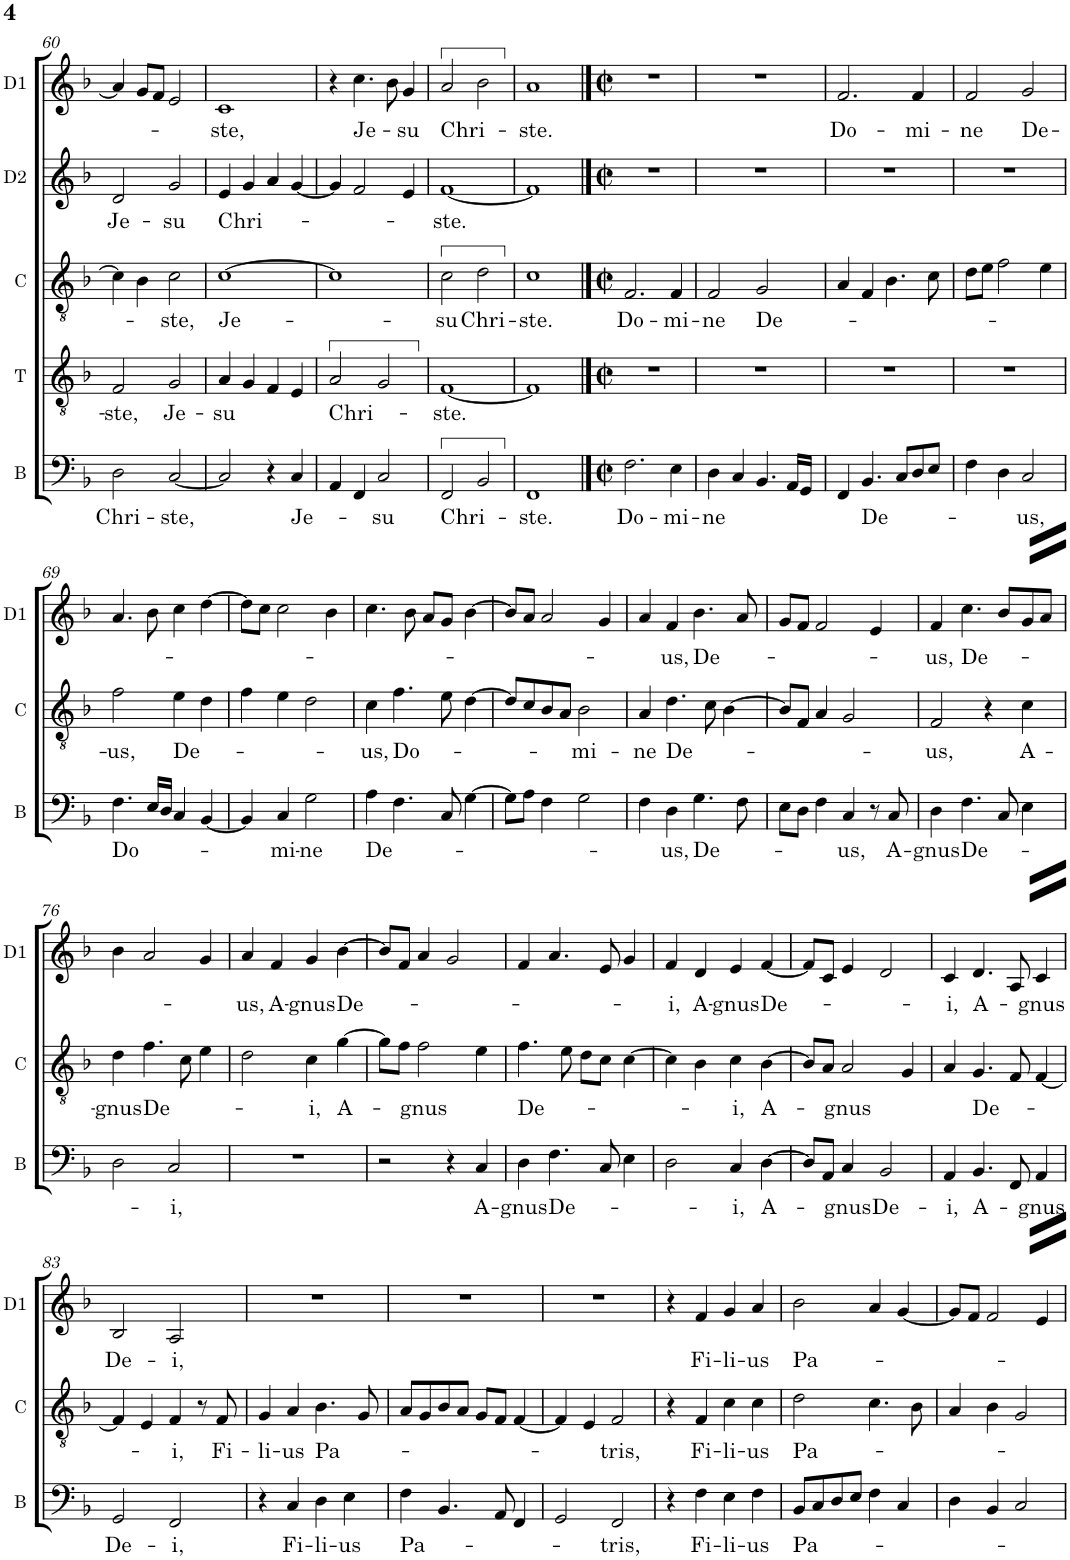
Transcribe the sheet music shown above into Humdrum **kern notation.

**kern	**text	**kern	**text	**kern	**text	**kern	**text	**kern	**text
*part5	*part5	*part4	*part4	*part3	*part3	*part2	*part2	*part1	*part1
*staff5	*staff5	*staff4	*staff4	*staff3	*staff3	*staff2	*staff2	*staff1	*staff1
*I"B	*	*I"T	*	*I"Contra	*	*I"D2	*	*I"D1	*
*I'B	*	*I'T	*	*I'C	*	*I'D2	*	*I'D1	*
!!LO:PB:g=z
*clefF4	*	*clefGv2	*	*clefGv2	*	*clefG2	*	*clefG2	*
*k[b-]	*	*k[b-]	*	*k[b-]	*	*k[b-]	*	*k[b-]	*
*M4/4	*	*M4/4	*	*M4/4	*	*M4/4	*	*M4/4	*
*met(c)	*	*met(c)	*	*met(c)	*	*met(c)	*	*met(c)	*
=60	=60	=60	=60	=60	=60	=60	=60	=60	=60
!	!LO:LY:b	!	!LO:LY:b	!	!	!	!LO:LY:b	!	!
2D\	Chri-	2F/	ste,	4c\]	.	2d/	Je-	4a/]	.
.	.	.	.	4B-\	.	.	.	8g/L	.
.	.	.	.	.	.	.	.	8f/J	.
!	!LO:LY:b	!	!LO:LY:b	!	!LO:LY:b	!	!LO:LY:b	!	!
[2C/	-ste,	2G/	Je-	2c\	ste,	2g/	-su	2e/	.
=61	=61	=61	=61	=61	=61	=61	=61	=61	=61
!	!	!	!LO:LY:b	!	!LO:LY:b	!	!LO:LY:b	!	!LO:LY:b
2C/]	.	4A/	-su	[1c	Je-	4e/	Chri-	1c	-ste,
.	.	4G/	.	.	.	4g/	.	.	.
4r	.	4F/	.	.	.	4a/	.	.	.
!	!LO:LY:b	!	!	!	!	!	!	!	!
4C/	Je-	4E/	.	.	.	[4g/	.	.	.
=62	=62	=62	=62	=62	=62	=62	=62	=62	=62
!	!	!	!LO:LY:b	!	!	!	!	!	!
4AA/	.	2A/	Chri-	1c]	.	4g/]	.	4r	.
!	!	!	!	!	!	!	!	!	!LO:LY:b
4FF/	.	.	.	.	.	2f/	.	4.cc\	Je-
!	!LO:LY:b	!	!	!	!	!	!	!	!
2C/	-su	2G/	.	.	.	.	.	.	.
.	.	.	.	.	.	.	.	8b-\	.
!	!	!	!	!	!	!	!	!	!LO:LY:b
.	.	.	.	.	.	4e/	.	4g/	-su
=63	=63	=63	=63	=63	=63	=63	=63	=63	=63
!	!LO:LY:b	!	!LO:LY:b	!	!LO:LY:b	!	!LO:LY:b	!	!LO:LY:b
2FF/	Chri-	[1F	-ste.	2c\	-su	[1f	-ste.	2a/	Chri-
!	!	!	!	!	!LO:LY:b	!	!	!	!
2BB-/	.	.	.	2d\	Chri-	.	.	2b-\	.
=64	=64	=64	=64	=64	=64	=64	=64	=64	=64
!	!LO:LY:b	!	!	!	!LO:LY:b	!	!	!	!LO:LY:b
1FF	-ste.	1F]	.	1c	-ste.	1f]	.	1a	-ste.
==65	==65	==65	==65	==65	==65	==65	==65	==65	==65
*M2/2	*	*M2/2	*	*M2/2	*	*M2/2	*	*M2/2	*
*met(c|)	*	*met(c|)	*	*met(c|)	*	*met(c|)	*	*met(c|)	*
!	!LO:LY:b	!	!	!	!LO:LY:b	!	!	!	!
2.F\	Do-	1r	.	2.F/	Do-	1r	.	1r	.
!	!LO:LY:b	!	!	!	!LO:LY:b	!	!	!	!
4E\	-mi-	.	.	4F/	-mi-	.	.	.	.
=66	=66	=66	=66	=66	=66	=66	=66	=66	=66
!	!LO:LY:b	!	!	!	!LO:LY:b	!	!	!	!
4D\	-ne	1r	.	2F/	-ne	1r	.	1r	.
4C/	.	.	.	.	.	.	.	.	.
!	!	!	!	!	!LO:LY:b	!	!	!	!
4.BB-/	.	.	.	2G/	De-	.	.	.	.
16AA/LL	.	.	.	.	.	.	.	.	.
16GG/JJ	.	.	.	.	.	.	.	.	.
=67	=67	=67	=67	=67	=67	=67	=67	=67	=67
!	!	!	!	!	!	!	!	!	!LO:LY:b
4FF/	.	1r	.	4A/	.	1r	.	2.f/	Do-
!	!LO:LY:b	!	!	!	!	!	!	!	!
4.BB-/	De-	.	.	4F/	.	.	.	.	.
.	.	.	.	4.B-\	.	.	.	.	.
8C/L	.	.	.	.	.	.	.	.	.
!	!	!	!	!	!	!	!	!	!LO:LY:b
8D/	.	.	.	.	.	.	.	4f/	-mi-
8E/J	.	.	.	8c\	.	.	.	.	.
=68	=68	=68	=68	=68	=68	=68	=68	=68	=68
!	!	!	!	!	!	!	!	!	!LO:LY:b
4F\	.	1r	.	8d\L	.	1r	.	2f/	-ne
.	.	.	.	8e\J	.	.	.	.	.
4D\	.	.	.	2f\	.	.	.	.	.
!	!LO:LY:b	!	!	!	!	!	!	!	!LO:LY:b
2C/	-us,	.	.	.	.	.	.	2g/	De-
.	.	.	.	4e\	.	.	.	.	.
!!LO:LB:g=z
=69	=69	=69	=69	=69	=69	=69	=69	=69	=69
!	!LO:LY:b	!	!	!	!LO:LY:b	!	!	!	!
4.F\	Do-	1r	.	2f\	-us,	1r	.	4.a/	.
16E/LL	.	.	.	.	.	.	.	8b-\	.
16D/JJ	.	.	.	.	.	.	.	.	.
!	!	!	!	!	!LO:LY:b	!	!	!	!
4C/	.	.	.	4e\	De-	.	.	4cc\	.
[4BB-/	.	.	.	4d\	.	.	.	[4dd\	.
=70	=70	=70	=70	=70	=70	=70	=70	=70	=70
4BB-/]	.	1r	.	4f\	.	1r	.	8dd\L]	.
.	.	.	.	.	.	.	.	8cc\J	.
!	!LO:LY:b	!	!	!	!	!	!	!	!
4C/	-mi-	.	.	4e\	.	.	.	2cc\	.
!	!LO:LY:b	!	!	!	!	!	!	!	!
2G\	-ne	.	.	2d\	.	.	.	.	.
.	.	.	.	.	.	.	.	4b-\	.
=71	=71	=71	=71	=71	=71	=71	=71	=71	=71
!	!LO:LY:b	!	!	!	!LO:LY:b	!	!	!	!
4A\	De-	1r	.	4c\	-us,	1r	.	4.cc\	.
!	!	!	!	!	!LO:LY:b	!	!	!	!
4.F\	.	.	.	4.f\	Do-	.	.	.	.
.	.	.	.	.	.	.	.	8b-\	.
.	.	.	.	.	.	.	.	8a/L	.
8C/	.	.	.	8e\	.	.	.	8g/J	.
[4G\	.	.	.	[4d\	.	.	.	[4b-\	.
=72	=72	=72	=72	=72	=72	=72	=72	=72	=72
8G\L]	.	1r	.	8d/L]	.	1r	.	8b-/L]	.
8A\J	.	.	.	8c/	.	.	.	8a/J	.
4F\	.	.	.	8B-/	.	.	.	2a/	.
.	.	.	.	8A/J	.	.	.	.	.
!	!	!	!	!	!LO:LY:b	!	!	!	!
2G\	.	.	.	2B-\	-mi-	.	.	.	.
.	.	.	.	.	.	.	.	4g/	.
=73	=73	=73	=73	=73	=73	=73	=73	=73	=73
!	!	!	!	!	!LO:LY:b	!	!	!	!
4F\	.	1r	.	4A/	-ne	1r	.	4a/	.
!	!LO:LY:b	!	!	!	!LO:LY:b	!	!	!	!LO:LY:b
4D\	-us,	.	.	4.d\	De-	.	.	4f/	-us,
!	!LO:LY:b	!	!	!	!	!	!	!	!LO:LY:b
4.G\	De-	.	.	.	.	.	.	4.b-\	De-
.	.	.	.	8c\	.	.	.	.	.
.	.	.	.	[4B-\	.	.	.	.	.
8F\	.	.	.	.	.	.	.	8a/	.
=74	=74	=74	=74	=74	=74	=74	=74	=74	=74
8E\L	.	1r	.	8B-/L]	.	1r	.	8g/L	.
8D\J	.	.	.	8F/J	.	.	.	8f/J	.
4F\	.	.	.	4A/	.	.	.	2f/	.
!	!LO:LY:b	!	!	!	!	!	!	!	!
4C/	-us,	.	.	2G/	.	.	.	.	.
8r	.	.	.	.	.	.	.	4e/	.
!	!LO:LY:b	!	!	!	!	!	!	!	!
8C/	A-	.	.	.	.	.	.	.	.
=75	=75	=75	=75	=75	=75	=75	=75	=75	=75
!	!LO:LY:b	!	!	!	!LO:LY:b	!	!	!	!LO:LY:b
4D\	-gnus	1r	.	2F/	-us,	1r	.	4f/	-us,
!	!LO:LY:b	!	!	!	!	!	!	!	!LO:LY:b
4.F\	De-	.	.	.	.	.	.	4.cc\	De-
.	.	.	.	4r	.	.	.	.	.
8C/	.	.	.	.	.	.	.	8b-/L	.
!	!	!	!	!	!LO:LY:b	!	!	!	!
4E\	.	.	.	4c\	A-	.	.	8g/	.
.	.	.	.	.	.	.	.	8a/J	.
!!LO:LB:g=z
=76	=76	=76	=76	=76	=76	=76	=76	=76	=76
!	!	!	!	!	!LO:LY:b	!	!	!	!
2D\	.	1r	.	4d\	-gnus	1r	.	4b-\	.
!	!	!	!	!	!LO:LY:b	!	!	!	!
.	.	.	.	4.f\	De-	.	.	2a/	.
!	!LO:LY:b	!	!	!	!	!	!	!	!
2C/	-i,	.	.	.	.	.	.	.	.
.	.	.	.	8c\	.	.	.	.	.
.	.	.	.	4e\	.	.	.	4g/	.
=77	=77	=77	=77	=77	=77	=77	=77	=77	=77
!	!	!	!	!	!	!	!	!	!LO:LY:b
1r	.	1r	.	2d\	.	1r	.	4a/	-us,
!	!	!	!	!	!	!	!	!	!LO:LY:b
.	.	.	.	.	.	.	.	4f/	A-
!	!	!	!	!	!LO:LY:b	!	!	!	!LO:LY:b
.	.	.	.	4c\	-i,	.	.	4g/	-gnus
!	!	!	!	!	!LO:LY:b	!	!	!	!LO:LY:b
.	.	.	.	[4g\	A-	.	.	[4b-\	De-
=78	=78	=78	=78	=78	=78	=78	=78	=78	=78
2r	.	1r	.	8g\L]	.	1r	.	8b-/L]	.
.	.	.	.	8f\J	.	.	.	8f/J	.
!	!	!	!	!	!LO:LY:b	!	!	!	!
.	.	.	.	2f\	-gnus	.	.	4a/	.
4r	.	.	.	.	.	.	.	2g/	.
!	!LO:LY:b	!	!	!	!	!	!	!	!
4C/	A-	.	.	4e\	.	.	.	.	.
=79	=79	=79	=79	=79	=79	=79	=79	=79	=79
!	!LO:LY:b	!	!	!	!LO:LY:b	!	!	!	!
4D\	-gnus	1r	.	4.f\	De-	1r	.	4f/	.
!	!LO:LY:b	!	!	!	!	!	!	!	!
4.F\	De-	.	.	.	.	.	.	4.a/	.
.	.	.	.	8e\	.	.	.	.	.
.	.	.	.	8d\L	.	.	.	.	.
8C/	.	.	.	8c\J	.	.	.	8e/	.
4E\	.	.	.	[4c\	.	.	.	4g/	.
=80	=80	=80	=80	=80	=80	=80	=80	=80	=80
!	!	!	!	!	!	!	!	!	!LO:LY:b
2D\	.	1r	.	4c\]	.	1r	.	4f/	-i,
!	!	!	!	!	!	!	!	!	!LO:LY:b
.	.	.	.	4B-\	.	.	.	4d/	A-
!	!LO:LY:b	!	!	!	!LO:LY:b	!	!	!	!LO:LY:b
4C/	-i,	.	.	4c\	i,	.	.	4e/	-gnus
!	!LO:LY:b	!	!	!	!LO:LY:b	!	!	!	!LO:LY:b
[4D\	A-	.	.	[4B-\	A-	.	.	[4f/	De-
=81	=81	=81	=81	=81	=81	=81	=81	=81	=81
8D/L]	.	1r	.	8B-/L]	.	1r	.	8f/L]	.
8AA/J	.	.	.	8A/J	.	.	.	8c/J	.
!	!LO:LY:b	!	!	!	!LO:LY:b	!	!	!	!
4C/	-gnus	.	.	2A/	-gnus	.	.	4e/	.
!	!LO:LY:b	!	!	!	!	!	!	!	!
2BB-/	De-	.	.	.	.	.	.	2d/	.
.	.	.	.	4G/	.	.	.	.	.
=82	=82	=82	=82	=82	=82	=82	=82	=82	=82
!	!LO:LY:b	!	!	!	!	!	!	!	!LO:LY:b
4AA/	-i,	1r	.	4A/	.	1r	.	4c/	-i,
!	!LO:LY:b	!	!	!	!LO:LY:b	!	!	!	!LO:LY:b
4.BB-/	A-	.	.	4.G/	De-	.	.	4.d/	A-
8FF/	.	.	.	8F/	.	.	.	8A/	.
!	!LO:LY:b	!	!	!	!	!	!	!	!LO:LY:b
4AA/	-gnus	.	.	[4F/	.	.	.	4c/	-gnus
!!LO:LB:g=z
=83	=83	=83	=83	=83	=83	=83	=83	=83	=83
!	!LO:LY:b	!	!	!	!	!	!	!	!LO:LY:b
2GG/	De-	1r	.	4F/]	.	1r	.	2B-/	De-
.	.	.	.	4E/	.	.	.	.	.
!	!LO:LY:b	!	!	!	!LO:LY:b	!	!	!	!LO:LY:b
2FF/	-i,	.	.	4F/	-i,	.	.	2A/	-i,
.	.	.	.	8r	.	.	.	.	.
!	!	!	!	!	!LO:LY:b	!	!	!	!
.	.	.	.	8F/	Fi-	.	.	.	.
=84	=84	=84	=84	=84	=84	=84	=84	=84	=84
!	!	!	!	!	!LO:LY:b	!	!	!	!
4r	.	1r	.	4G/	-li-	1r	.	1r	.
!	!LO:LY:b	!	!	!	!LO:LY:b	!	!	!	!
4C/	Fi-	.	.	4A/	-us	.	.	.	.
!	!LO:LY:b	!	!	!	!LO:LY:b	!	!	!	!
4D\	-li-	.	.	4.B-\	Pa-	.	.	.	.
!	!LO:LY:b	!	!	!	!	!	!	!	!
4E\	-us	.	.	.	.	.	.	.	.
.	.	.	.	8G/	.	.	.	.	.
=85	=85	=85	=85	=85	=85	=85	=85	=85	=85
!	!LO:LY:b	!	!	!	!	!	!	!	!
4F\	Pa-	1r	.	8A/L	.	1r	.	1r	.
.	.	.	.	8G/	.	.	.	.	.
4.BB-/	.	.	.	8B-/	.	.	.	.	.
.	.	.	.	8A/J	.	.	.	.	.
.	.	.	.	8G/L	.	.	.	.	.
8AA/	.	.	.	8F/J	.	.	.	.	.
4FF/	.	.	.	[4F/	.	.	.	.	.
=86	=86	=86	=86	=86	=86	=86	=86	=86	=86
2GG/	.	1r	.	4F/]	.	1r	.	1r	.
.	.	.	.	4E/	.	.	.	.	.
!	!LO:LY:b	!	!	!	!LO:LY:b	!	!	!	!
2FF/	-tris,	.	.	2F/	-tris,	.	.	.	.
=87	=87	=87	=87	=87	=87	=87	=87	=87	=87
4r	.	1r	.	4r	.	1r	.	4r	.
!	!LO:LY:b	!	!	!	!LO:LY:b	!	!	!	!LO:LY:b
4F\	Fi-	.	.	4F/	Fi-	.	.	4f/	Fi-
!	!LO:LY:b	!	!	!	!LO:LY:b	!	!	!	!LO:LY:b
4E\	-li-	.	.	4c\	-li-	.	.	4g/	-li-
!	!LO:LY:b	!	!	!	!LO:LY:b	!	!	!	!LO:LY:b
4F\	-us	.	.	4c\	-us	.	.	4a/	-us
=88	=88	=88	=88	=88	=88	=88	=88	=88	=88
!	!LO:LY:b	!	!	!	!LO:LY:b	!	!	!	!LO:LY:b
8BB-/L	Pa-	1r	.	2d\	Pa-	1r	.	2b-\	Pa-
8C/	.	.	.	.	.	.	.	.	.
8D/	.	.	.	.	.	.	.	.	.
8E/J	.	.	.	.	.	.	.	.	.
4F\	.	.	.	4.c\	.	.	.	4a/	.
4C/	.	.	.	.	.	.	.	[4g/	.
.	.	.	.	8B-\	.	.	.	.	.
=89	=89	=89	=89	=89	=89	=89	=89	=89	=89
4D\	.	1r	.	4A/	.	1r	.	8g/L]	.
.	.	.	.	.	.	.	.	8f/J	.
4BB-/	.	.	.	4B-\	.	.	.	2f/	.
2C/	.	.	.	2G/	.	.	.	.	.
.	.	.	.	.	.	.	.	4e/	.
=	=	=	=	=	=	=	=	=	=
*-	*-	*-	*-	*-	*-	*-	*-	*-	*-
